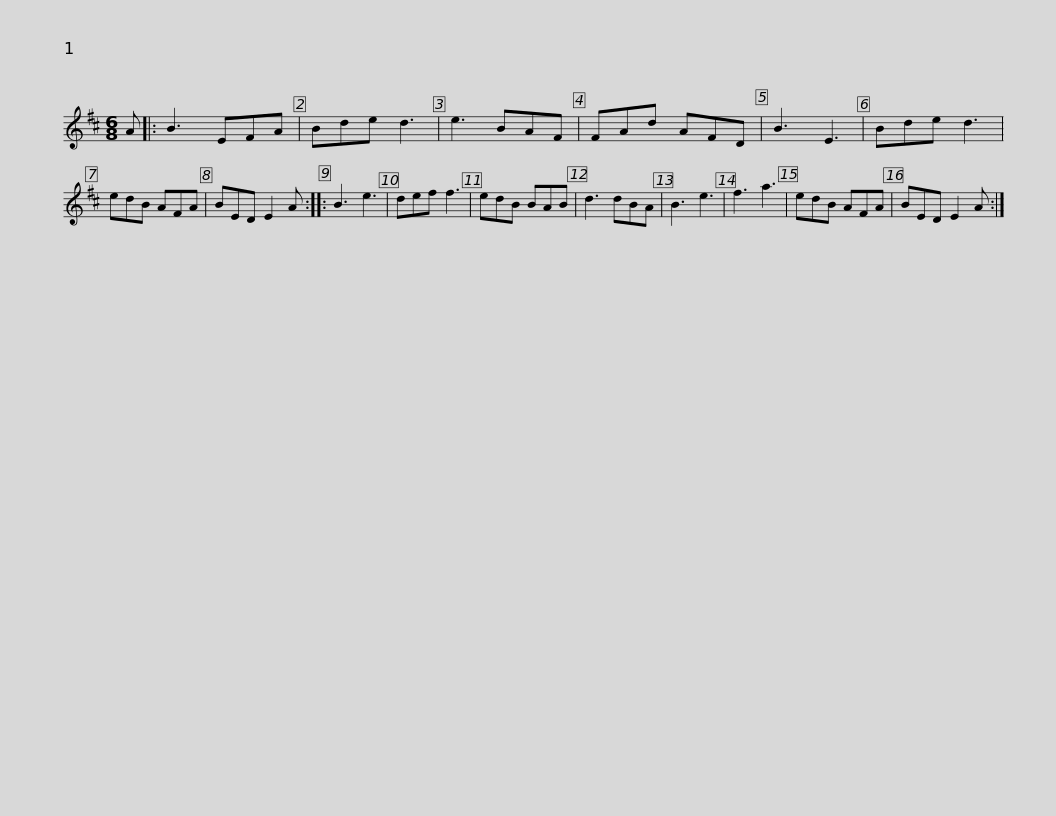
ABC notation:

X:1
L:1/8
M:6/8
I:linebreak $
K:D
V:1 treble
V:1
 A |: B3 EFA | Bde d3 | e3 BAF | FAd AFD | %5
 B3 E3 | Bde d3 | edB AFA | BED E2 A ::$ B3 e3 | %10
 def f3 | edB BAB | d3 dBA | B3 e3 | f3 a3 | %15
 edB AFA | BED E2 A :| %17
